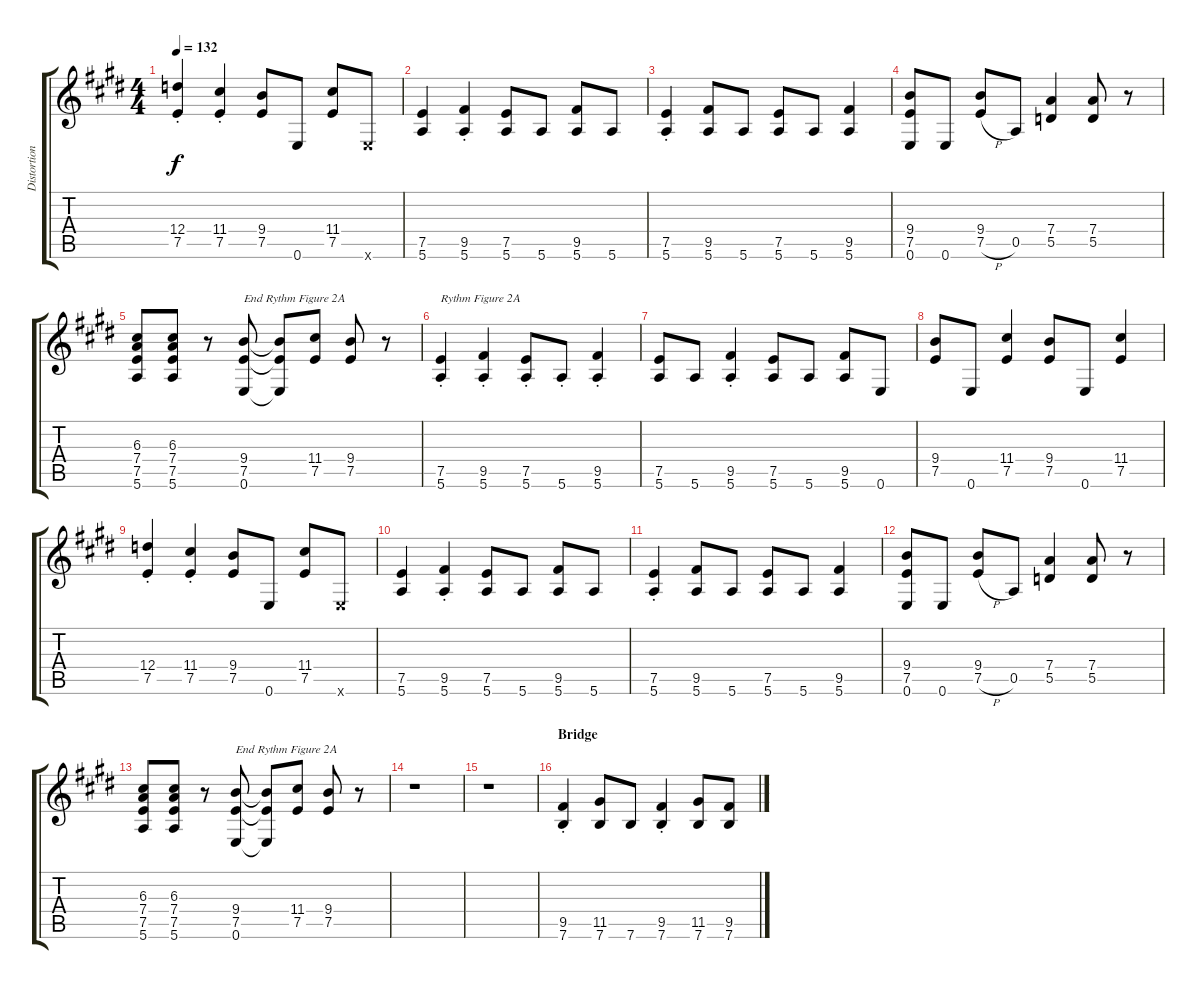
\track ("Distortion Rythm [Guitar III]" "Distortion") {instrument distortionguitar}
\staff {score tabs}
\tuning (E4 B3 G3 D3 A2 E2) {hide}
\ts (4 4)
\tempo 132
\clef g2
\ks e
(12.4 7.5{st}).4{dy f} (11.4 7.5{st}).4 (9.4 7.5).8 0.6.8 (11.4 7.5).8 0.6{x}.8 |
(7.5 5.6).4 (9.5 5.6{st}).4 (7.5 5.6).8 5.6.8 (9.5 5.6).8 5.6.8 |
(7.5 5.6{st}).4 (9.5 5.6).8 5.6.8 (7.5 5.6).8 5.6.8 (9.5 5.6).4 |
(9.4 7.5 0.6).8 0.6.8 (9.4 7.5{h}).8 0.5.8 (7.4 5.5).4 (7.4 5.5).8 r.8 |
(6.3 7.4 7.5 5.6).8 (6.3 7.4 7.5 5.6).8 r.8 (9.4 7.5 0.6).8{txt "End Rythm Figure 2A"} (9.4{t} 7.5{t} 0.6{t}).8 (11.4 7.5).8 (9.4 7.5).8 r.8 |
(7.5 5.6{st}).4{txt "Rythm Figure 2A"} (9.5 5.6{st}).4 (7.5 5.6{st}).8 5.6{st}.8 (9.5 5.6{st}).4 |
(7.5 5.6).8 5.6.8 (9.5 5.6{st}).4 (7.5 5.6).8 5.6.8 (9.5 5.6).8 0.6.8 |
(9.4 7.5).8 0.6.8 (11.4 7.5).4 (9.4 7.5).8 0.6.8 (11.4 7.5).4 |
(12.4 7.5{st}).4 (11.4 7.5{st}).4 (9.4 7.5).8 0.6.8 (11.4 7.5).8 0.6{x}.8 |
(7.5 5.6).4 (9.5 5.6{st}).4 (7.5 5.6).8 5.6.8 (9.5 5.6).8 5.6.8 |
(7.5 5.6{st}).4 (9.5 5.6).8 5.6.8 (7.5 5.6).8 5.6.8 (9.5 5.6).4 |
(9.4 7.5 0.6).8 0.6.8 (9.4 7.5{h}).8 0.5.8 (7.4 5.5).4 (7.4 5.5).8 r.8 |
(6.3 7.4 7.5 5.6).8 (6.3 7.4 7.5 5.6).8 r.8 (9.4 7.5 0.6).8{txt "End Rythm Figure 2A"} (9.4{t} 7.5{t} 0.6{t}).8 (11.4 7.5).8 (9.4 7.5).8 r.8 |
r.1 |
r.1 |
\section ("" "Bridge")
(9.5 7.6{st}).4 (11.5 7.6).8 7.6.8 (9.5 7.6{st}).4 (11.5 7.6).8 (9.5 7.6).8
